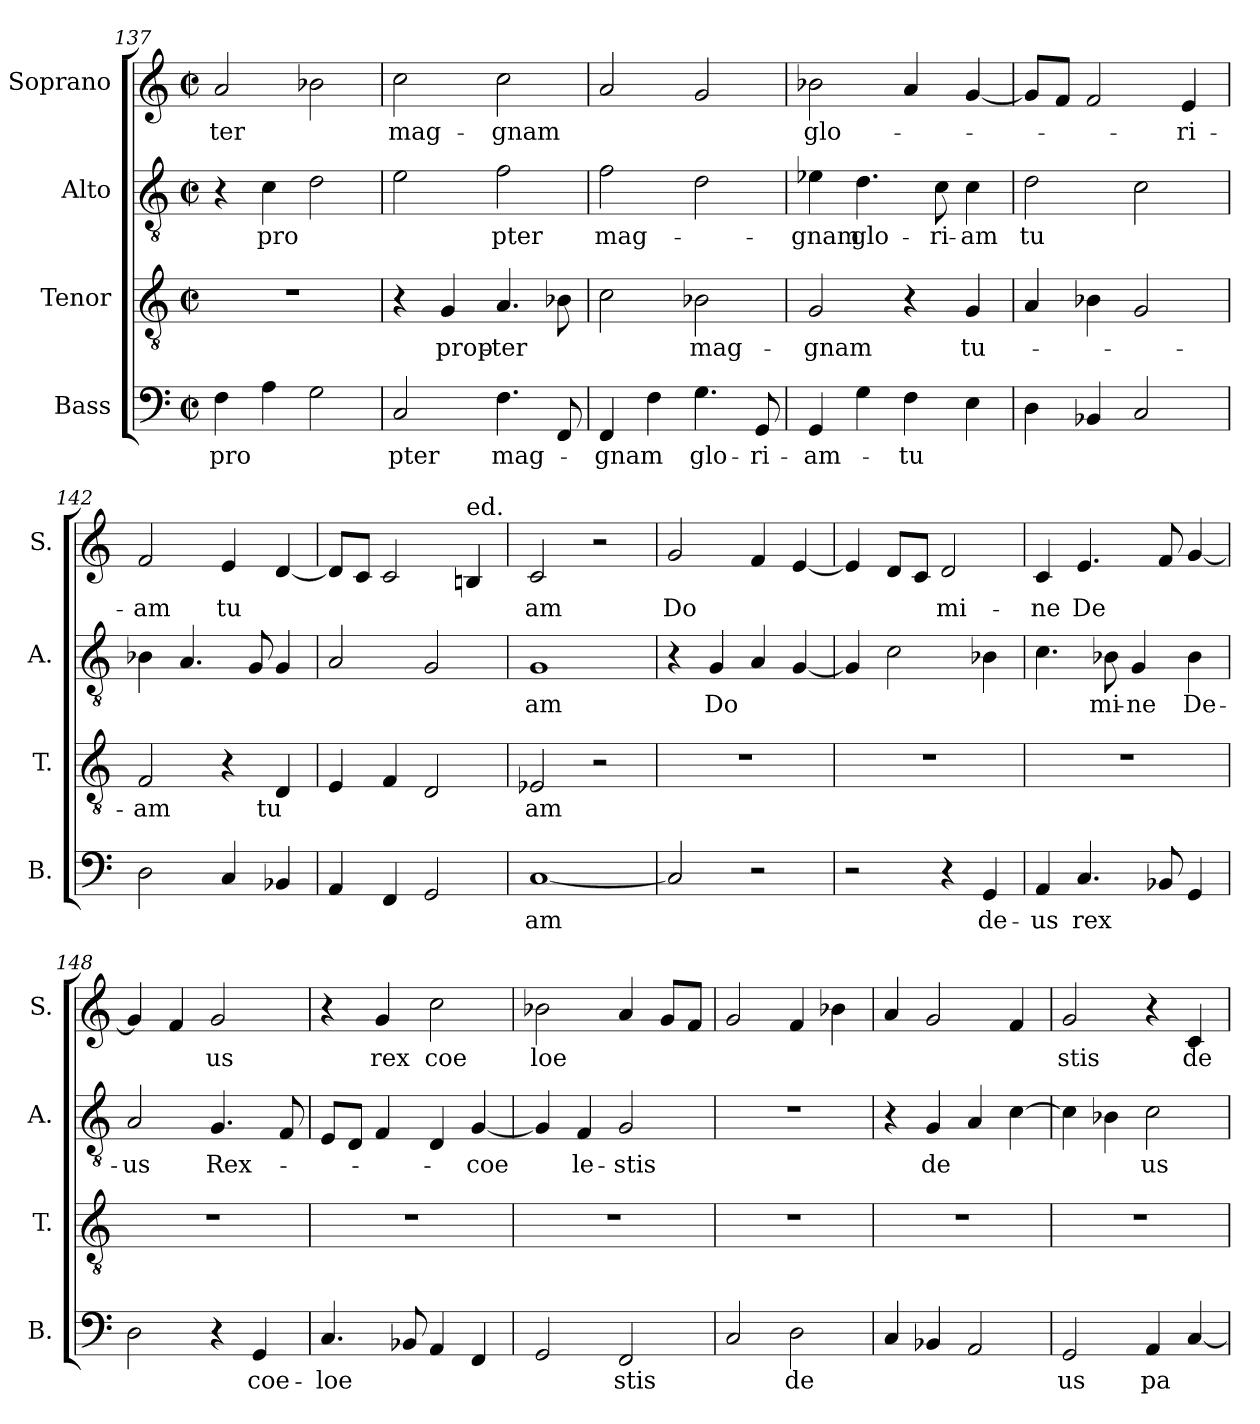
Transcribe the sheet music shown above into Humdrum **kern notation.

**kern	**text	**kern	**text	**kern	**text	**kern	**text
*part4	*part4	*part3	*part3	*part2	*part2	*part1	*part1
*staff4	*staff4	*staff3	*staff3	*staff2	*staff2	*staff1	*staff1
*I"Bass	*	*I"Tenor	*	*I"Alto	*	*I"Soprano	*
*I'B.	*	*I'T.	*	*I'A.	*	*I'S.	*
*clefF4	*	*clefGv2	*	*clefGv2	*	*clefG2	*
*k[]	*	*k[]	*	*k[]	*	*k[]	*
*M2/2	*	*M2/2	*	*M2/2	*	*M2/2	*
*met(c|)	*	*met(c|)	*	*met(c|)	*	*met(c|)	*
=137	=137	=137	=137	=137	=137	=137	=137
!	!LO:LY:b	!	!	!	!	!	!LO:LY:b
4F\	-pro	1r	.	4r	.	2a/	-ter
!	!	!	!	!	!LO:LY:b	!	!
4A\	.	.	.	4c\	pro	.	.
2G\	.	.	.	2d\	.	2b-X\	.
=138	=138	=138	=138	=138	=138	=138	=138
!	!LO:LY:b	!	!	!	!	!	!LO:LY:b
2C/	pter	4r	.	2e\	.	2cc\	mag-
!	!	!	!LO:LY:b	!	!	!	!
.	.	4G/	prop-	.	.	.	.
!	!LO:LY:b	!	!LO:LY:b	!	!LO:LY:b	!	!LO:LY:b
4.F\	mag-	4.A/	-ter	2f\	pter	2cc\	-gnam
8FF/	.	8B-X\	.	.	.	.	.
=139	=139	=139	=139	=139	=139	=139	=139
!	!LO:LY:b	!	!	!	!LO:LY:b	!	!
4FF/	-gnam	2c\	.	2f\	mag-	2a/	.
4F\	.	.	.	.	.	.	.
!	!LO:LY:b	!	!LO:LY:b	!	!	!	!
4.G\	glo-	2B-X\	mag-	2d\	.	2g/	.
!	!LO:LY:b	!	!	!	!	!	!
8GG/	-ri-	.	.	.	.	.	.
=140	=140	=140	=140	=140	=140	=140	=140
!	!LO:LY:b	!	!LO:LY:b	!	!LO:LY:b	!	!LO:LY:b
4GG/	-am-	2G/	-gnam	4e-X\	gnam	2b-X\	glo-
!	!	!	!	!	!LO:LY:b	!	!
4G\	.	.	.	4.d\	glo-	.	.
!	!LO:LY:b	!	!	!	!	!	!
4F\	-tu	4r	.	.	.	4a/	.
!	!	!	!	!	!LO:LY:b	!	!
.	.	.	.	8c\	-ri-	.	.
!	!	!	!LO:LY:b	!	!LO:LY:b	!	!
4E\	.	4G/	tu-	4c\	-am	[4g/	.
=141	=141	=141	=141	=141	=141	=141	=141
!	!	!	!	!	!LO:LY:b	!	!
4D\	.	4A/	.	2d\	tu	8g/L]	.
.	.	.	.	.	.	8f/J	.
4BB-X/	.	4B-X\	.	.	.	2f/	.
2C/	.	2G/	.	2c\	.	.	.
!	!	!	!	!	!	!	!LO:LY:b
.	.	.	.	.	.	4e/	-ri-
=142	=142	=142	=142	=142	=142	=142	=142
!	!	!	!LO:LY:b	!	!	!	!LO:LY:b
2D\	.	2F/	-am	4B-X\	.	2f/	-am
.	.	.	.	4.A/	.	.	.
!	!	!	!	!	!	!	!LO:LY:b
4C/	.	4r	.	.	.	4e/	tu
.	.	.	.	8G/	.	.	.
!	!	!	!LO:LY:b	!	!	!	!
4BB-X/	.	4D/	tu	4G/	.	[4d/	.
=143	=143	=143	=143	=143	=143	=143	=143
4AA/	.	4E/	.	2A/	.	8d/L]	.
.	.	.	.	.	.	8c/J	.
4FF/	.	4F/	.	.	.	2c/	.
2GG/	.	2D/	.	2G/	.	.	.
!	!	!	!	!	!	!LO:TX:a:t=ed.	!
.	.	.	.	.	.	4Bn/	.
=144	=144	=144	=144	=144	=144	=144	=144
!	!LO:LY:b	!	!LO:LY:b	!	!LO:LY:b	!	!LO:LY:b
[1C	am	2E-X/	am	1G	am	2c/	am
.	.	2r	.	.	.	2r	.
=145	=145	=145	=145	=145	=145	=145	=145
!	!	!	!	!	!	!	!LO:LY:b
2C/]	.	1r	.	4r	.	2g/	-Do
!	!	!	!	!	!LO:LY:b	!	!
.	.	.	.	4G/	Do	.	.
2r	.	.	.	4A/	.	4f/	.
.	.	.	.	[4G/	.	[4e/	.
=146	=146	=146	=146	=146	=146	=146	=146
2r	.	1r	.	4G/]	.	4e/]	.
.	.	.	.	2c\	.	8d/L	.
.	.	.	.	.	.	8c/J	.
!	!	!	!	!	!	!	!LO:LY:b
4r	.	.	.	.	.	2d/	mi-
!	!LO:LY:b	!	!	!	!	!	!
4GG/	de-	.	.	4B-X\	.	.	.
=147	=147	=147	=147	=147	=147	=147	=147
!	!LO:LY:b	!	!	!	!	!	!LO:LY:b
4AA/	-us	1r	.	4.c\	.	4c/	-ne
!	!LO:LY:b	!	!	!	!	!	!LO:LY:b
4.C/	rex	.	.	.	.	4.e/	-De
!	!	!	!	!	!LO:LY:b	!	!
.	.	.	.	8B-X\	mi-	.	.
!	!	!	!	!	!LO:LY:b	!	!
.	.	.	.	4G/	-ne	.	.
8BB-X/	.	.	.	.	.	8f/	.
!	!	!	!	!	!LO:LY:b	!	!
4GG/	.	.	.	4B-\	De-	[4g/	.
=148	=148	=148	=148	=148	=148	=148	=148
!	!	!	!	!	!LO:LY:b	!	!
2D\	.	1r	.	2A/	-us	4g/]	.
.	.	.	.	.	.	4f/	.
!	!	!	!	!	!LO:LY:b	!	!LO:LY:b
4r	.	.	.	4.G/	Rex-	2g/	us
!	!LO:LY:b	!	!	!	!	!	!
4GG/	coe-	.	.	.	.	.	.
.	.	.	.	8F/	.	.	.
=149	=149	=149	=149	=149	=149	=149	=149
!	!LO:LY:b	!	!	!	!	!	!
4.C/	-loe	1r	.	8E/L	.	4r	.
.	.	.	.	8D/J	.	.	.
!	!	!	!	!	!	!	!LO:LY:b
.	.	.	.	4F/	.	4g/	rex
8BB-X/	.	.	.	.	.	.	.
!	!	!	!	!	!	!	!LO:LY:b
4AA/	.	.	.	4D/	.	2cc\	coe
!	!	!	!	!	!LO:LY:b	!	!
4FF/	.	.	.	[4G/	-coe	.	.
=150	=150	=150	=150	=150	=150	=150	=150
!	!	!	!	!	!	!	!LO:LY:b
2GG/	.	1r	.	4G/]	.	2b-X\	-loe
!	!	!	!	!	!LO:LY:b	!	!
.	.	.	.	4F/	le-	.	.
!	!LO:LY:b	!	!	!	!LO:LY:b	!	!
2FF/	stis	.	.	2G/	-stis	4a/	.
.	.	.	.	.	.	8g/L	.
.	.	.	.	.	.	8f/J	.
=151	=151	=151	=151	=151	=151	=151	=151
2C/	.	1r	.	1r	.	2g/	.
!	!LO:LY:b	!	!	!	!	!	!
2D\	de	.	.	.	.	4f/	.
.	.	.	.	.	.	4b-X\	.
=152	=152	=152	=152	=152	=152	=152	=152
4C/	.	1r	.	4r	.	4a/	.
!	!	!	!	!	!LO:LY:b	!	!
4BB-X/	.	.	.	4G/	de	2g/	.
2AA/	.	.	.	4A/	.	.	.
.	.	.	.	[4c\	.	4f/	.
=153	=153	=153	=153	=153	=153	=153	=153
!	!LO:LY:b	!	!	!	!	!	!LO:LY:b
2GG/	us	1r	.	4c\]	.	2g/	stis
.	.	.	.	4B-X\	.	.	.
!	!LO:LY:b	!	!	!	!LO:LY:b	!	!
4AA/	pa	.	.	2c\	us	4r	.
!	!	!	!	!	!	!	!LO:LY:b
[4C/	.	.	.	.	.	4c/	-de
=	=	=	=	=	=	=	=
*-	*-	*-	*-	*-	*-	*-	*-
